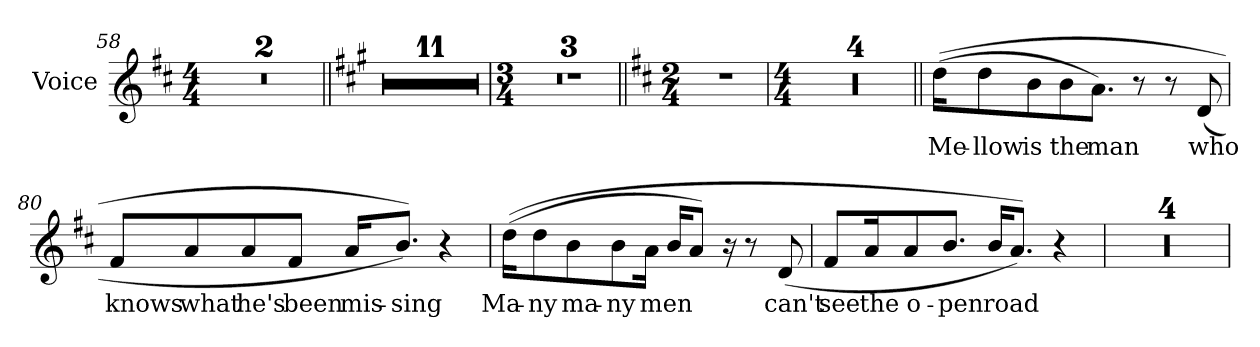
**kern	**text
*part1	*part1
*staff1	*staff1
*I"Voice	*
*I'Voice	*
!!LO:LB:g=z
*clefG2	*
*k[f#c#]	*
*D:	*
*M4/4	*
=58	=58
1r	.
=59	=59
1r	.
=60||	=60||
*k[f#c#g#]	*
*f#:	*
1r	.
=61	=61
1r	.
=62	=62
1r	.
=63	=63
1r	.
=64	=64
1r	.
=65	=65
1r	.
=66	=66
1r	.
!!LO:LB:g=z
=67	=67
1r	.
=68	=68
1r	.
=69	=69
1r	.
=70	=70
1r	.
=71	=71
*M3/4	*
!LO:N:vis=1	!
2.r	.
=72	=72
!LO:N:vis=1	!
2.r	.
=73	=73
!LO:N:vis=1	!
2.r	.
=74||	=74||
*k[f#c#]	*
*D:	*
*M2/4	*
!LO:N:vis=1	!
2r	.
=75	=75
*M4/4	*
1r	.
!!LO:LB:g=z
=76	=76
1r	.
=77	=77
1r	.
=78	=78
1r	.
=79||	=79||
!	!LO:LY:b:color=#000000
((16ddi\KL	Me-
!	!LO:LY:b:color=#000000
8ddi\	-llow
!	!LO:LY:b:color=#000000
8bi\	is
!	!LO:LY:b:color=#000000
8bi\	the
!	!LO:LY:b:color=#000000
8.ai\J)	man
8r	.
8r	.
!	!LO:LY:b:color=#000000
(8di/	who
=80	=80
!	!LO:LY:b:color=#000000
8f#i/L	knows
!	!LO:LY:b:color=#000000
8ai/	what
!	!LO:LY:b:color=#000000
8ai/	he's
!	!LO:LY:b:color=#000000
8f#i/J	been
!	!LO:LY:b:color=#000000
16ai/KL	mis-
!	!LO:LY:b:color=#000000
8.bi/J))	-sing
4r	.
!!LO:LB:g=z
=81	=81
!	!LO:LY:b:color=#000000
((16ddi\KL	Ma-
!	!LO:LY:b:color=#000000
8ddi\	-ny
!	!LO:LY:b:color=#000000
8bi\	ma-
!	!LO:LY:b:color=#000000
8bi\	-ny
!	!LO:LY:b:color=#000000
16ai\Jk	men
16bi/KL	.
8ai/J)	.
16r	.
8r	.
!	!LO:LY:b:color=#000000
(8di/	can't
=82	=82
!	!LO:LY:b:color=#000000
8f#i/L	see
!	!LO:LY:b:color=#000000
16ai/k	the
!	!LO:LY:b:color=#000000
8ai/	o-
!	!LO:LY:b:color=#000000
8.bi/J	-pen
!	!LO:LY:b:color=#000000
16bi/KL	road
8.ai/J))	.
4r	.
=83	=83
1r	.
=84	=84
1r	.
=85	=85
1r	.
=86	=86
1r	.
=	=
*-	*-
